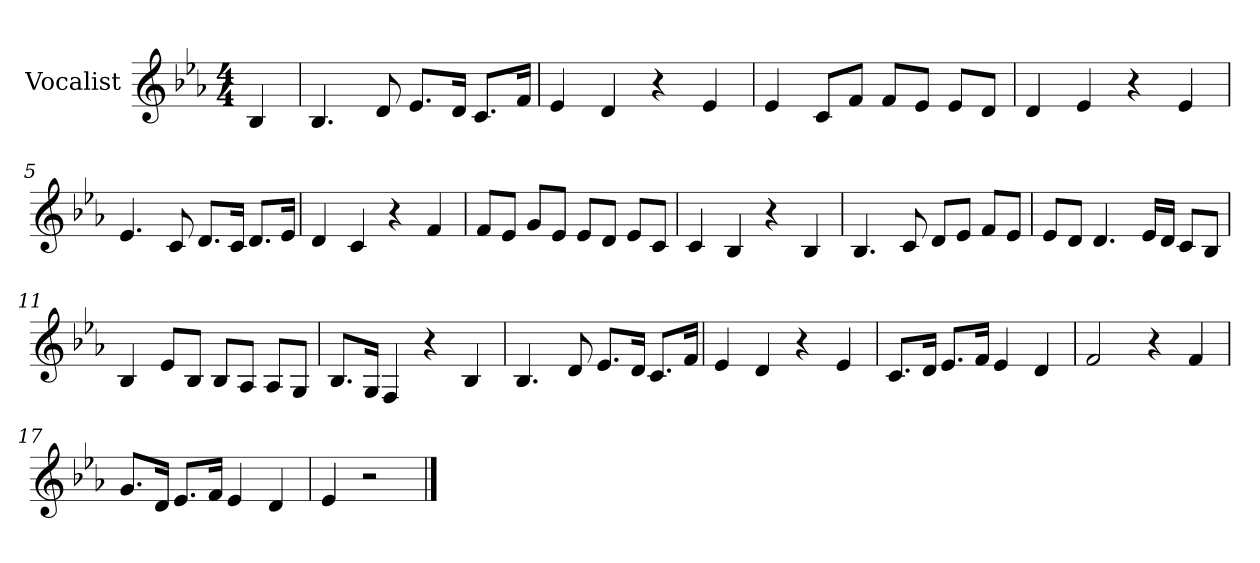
**kern
*part1
*staff1
*I"Vocalist
*k[b-e-a-]
*E-:
*M4/4
=
4B-
=1
4.B-
8d
8.e-L
16dJk
8.cL
16fJk
=2
4e-
4d
4r
4e-
=3
4e-
8cL
8fJ
8fL
8e-J
8e-L
8dJ
=4
4d
4e-
4r
4e-
=5
4.e-
8c
8.dL
16cJk
8.dL
16e-Jk
=6
4d
4c
4r
4f
=7
8fL
8e-J
8gL
8e-J
8e-L
8dJ
8e-L
8cJ
=8
4c
4B-
4r
4B-
=9
4.B-
8c
8dL
8e-J
8fL
8e-J
=10
8e-L
8dJ
4.d
16e-LL
16dJJ
8cL
8B-J
=11
4B-
8e-L
8B-J
8B-L
8A-J
8A-L
8GJ
=12
8.B-L
16GJk
4F
4r
4B-
=13
4.B-
8d
8.e-L
16dJk
8.cL
16fJk
=14
4e-
4d
4r
4e-
=15
8.cL
16dJk
8.e-L
16fJk
4e-
4d
=16
2f
4r
4f
=17
8.gL
16dJk
8.e-L
16fJk
4e-
4d
=18
4e-
2r
==
*-
